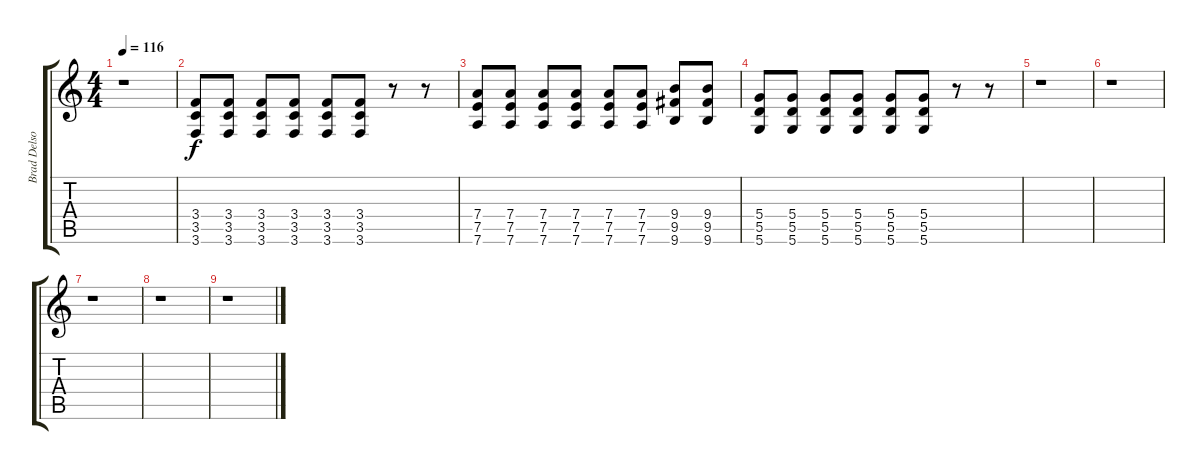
\track ("Brad Delson (Guitar)" "Brad Delso") {instrument distortionguitar}
\staff {score tabs}
\tuning (E4 B3 G3 D3 A2 D2) {hide}
\ts (4 4)
\tempo 116
\clef g2
\ks c
r.1{dy f} |
(3.4 3.5 3.6).8 (3.4 3.5 3.6).8 (3.4 3.5 3.6).8 (3.4 3.5 3.6).8 (3.4 3.5 3.6).8 (3.4 3.5 3.6).8 r.8 r.8 |
(7.4 7.5 7.6).8 (7.4 7.5 7.6).8 (7.4 7.5 7.6).8 (7.4 7.5 7.6).8 (7.4 7.5 7.6).8 (7.4 7.5 7.6).8 (9.4 9.5 9.6).8 (9.4 9.5 9.6).8 |
(5.4 5.5 5.6).8 (5.4 5.5 5.6).8 (5.4 5.5 5.6).8 (5.4 5.5 5.6).8 (5.4 5.5 5.6).8 (5.4 5.5 5.6).8 r.8 r.8 |
r.1 |
r.1 |
r.1 |
r.1 |
r.1
